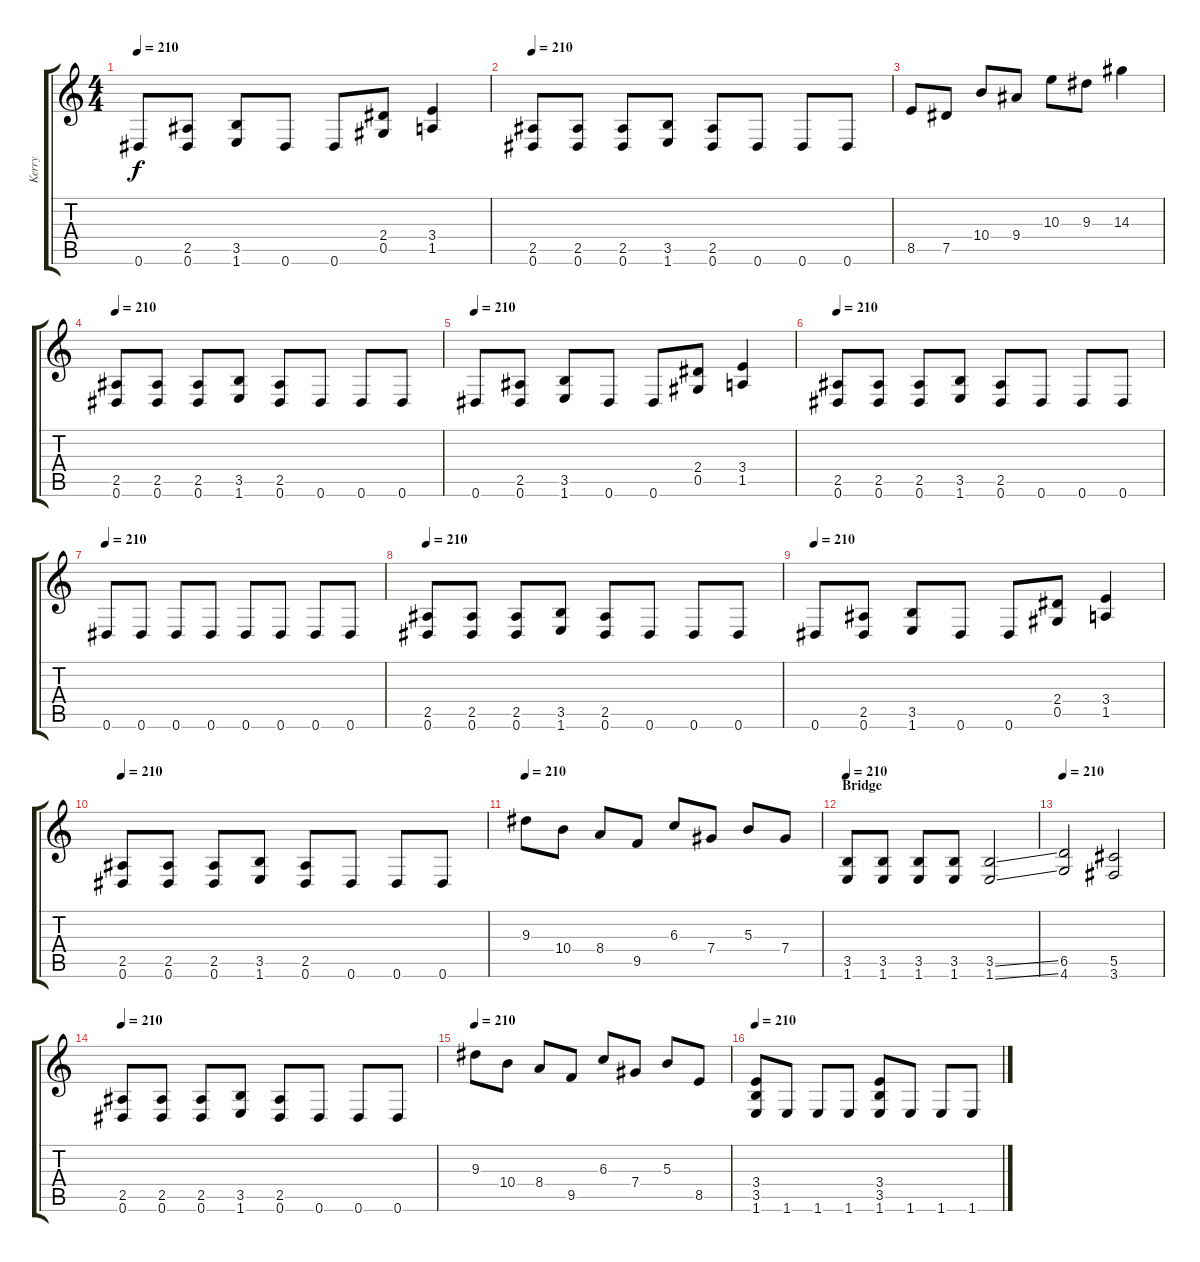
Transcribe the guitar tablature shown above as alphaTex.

\track ("Kerry" "Kerry") {instrument distortionguitar}
\staff {score tabs}
\tuning (Eb4 Bb3 Gb3 Db3 Ab2 Eb2) {hide}
\ts (4 4)
\tempo 210
\clef g2
\ks c
0.6.8{dy f} (2.5 0.6).8 (3.5 1.6).8 0.6.8 0.6.8 (2.4 0.5).8 (3.4 1.5).4 |
\tempo 210
(2.5 0.6).8 (2.5 0.6).8 (2.5 0.6).8 (3.5 1.6).8 (2.5 0.6).8 0.6.8 0.6.8 0.6.8 |
8.5.8 7.5.8 10.4.8 9.4.8 10.3.8 9.3.8 14.3.4 |
\tempo 210
(2.5 0.6).8 (2.5 0.6).8 (2.5 0.6).8 (3.5 1.6).8 (2.5 0.6).8 0.6.8 0.6.8 0.6.8 |
\tempo 210
0.6.8 (2.5 0.6).8 (3.5 1.6).8 0.6.8 0.6.8 (2.4 0.5).8 (3.4 1.5).4 |
\tempo 210
(2.5 0.6).8 (2.5 0.6).8 (2.5 0.6).8 (3.5 1.6).8 (2.5 0.6).8 0.6.8 0.6.8 0.6.8 |
\tempo 210
0.6.8 0.6.8 0.6.8 0.6.8 0.6.8 0.6.8 0.6.8 0.6.8 |
\tempo 210
(2.5 0.6).8 (2.5 0.6).8 (2.5 0.6).8 (3.5 1.6).8 (2.5 0.6).8 0.6.8 0.6.8 0.6.8 |
\tempo 210
0.6.8 (2.5 0.6).8 (3.5 1.6).8 0.6.8 0.6.8 (2.4 0.5).8 (3.4 1.5).4 |
\tempo 210
(2.5 0.6).8 (2.5 0.6).8 (2.5 0.6).8 (3.5 1.6).8 (2.5 0.6).8 0.6.8 0.6.8 0.6.8 |
\tempo 210
9.3.8 10.4.8 8.4.8 9.5.8 6.3.8 7.4.8 5.3.8 7.4.8 |
\section ("" "Bridge")
\tempo 210
(3.5 1.6).8 (3.5 1.6).8 (3.5 1.6).8 (3.5 1.6).8 (3.5{ss} 1.6{ss}).2 |
\tempo 210
(6.5 4.6).2 (5.5 3.6).2 |
\tempo 210
(2.5 0.6).8 (2.5 0.6).8 (2.5 0.6).8 (3.5 1.6).8 (2.5 0.6).8 0.6.8 0.6.8 0.6.8 |
\tempo 210
9.3.8 10.4.8 8.4.8 9.5.8 6.3.8 7.4.8 5.3.8 8.5.8 |
\tempo 210
(3.4 3.5 1.6).8 1.6.8 1.6.8 1.6.8 (3.4 3.5 1.6).8 1.6.8 1.6.8 1.6.8
